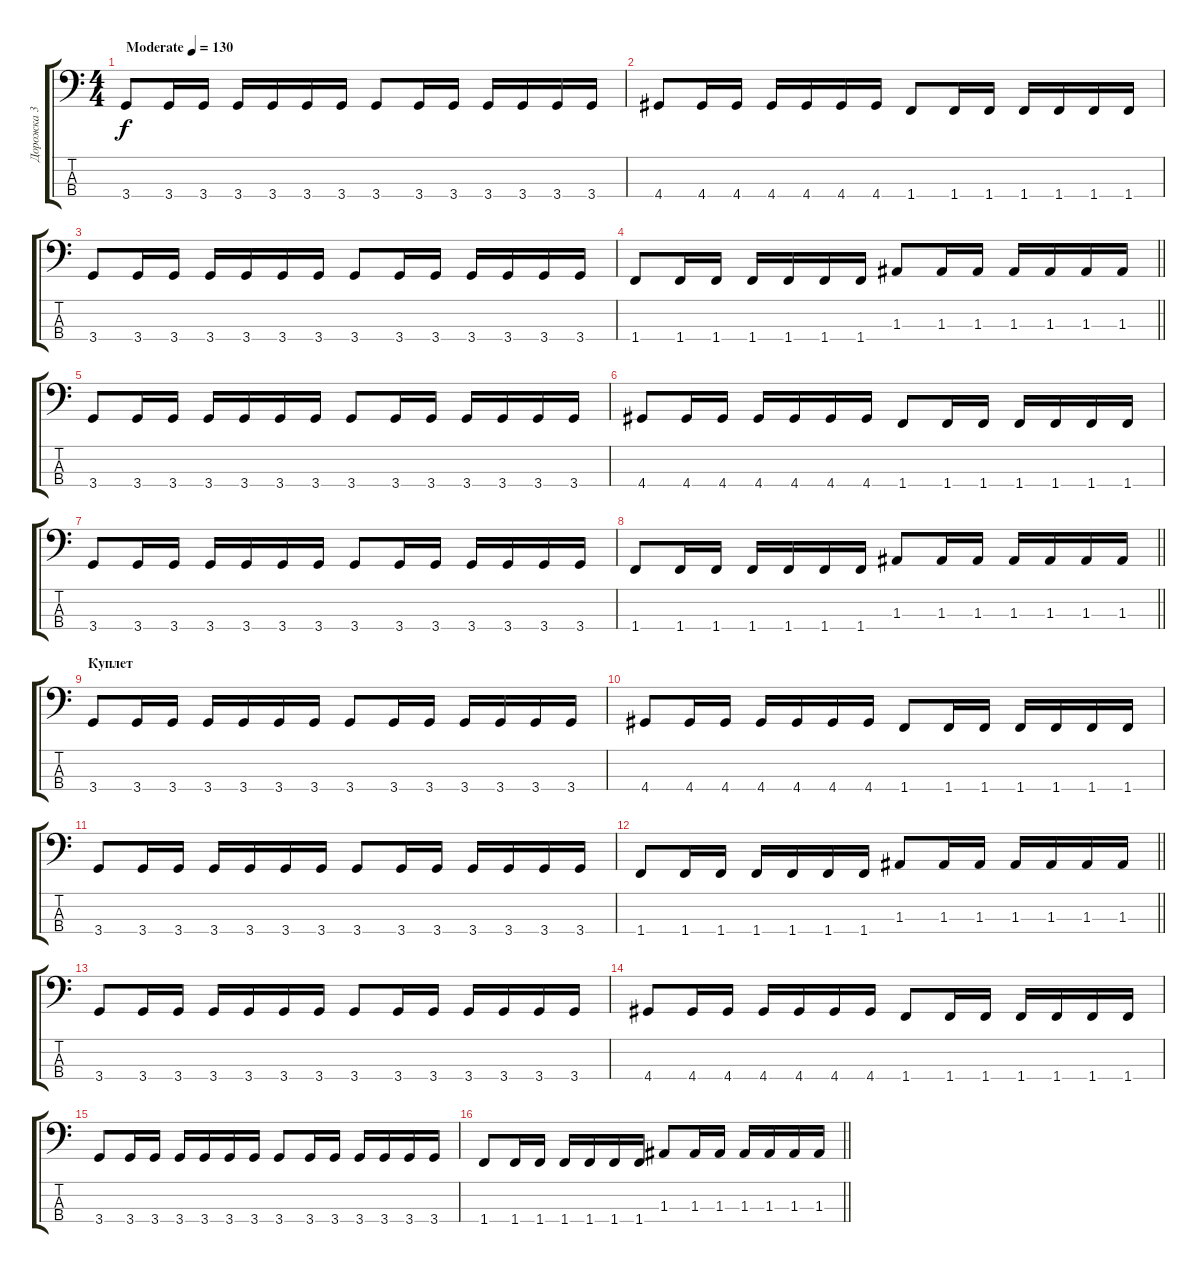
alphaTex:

\track ("Дорожка 3" "Дорожка 3") {instrument electricbasspick}
\staff {score tabs}
\tuning (G2 D2 A1 E1) {hide}
\ts (4 4)
\tempo (130 "Moderate")
\clef f4
\ks c
3.4.8{dy f instrument electricbasspick} 3.4.16 3.4.16 3.4.16 3.4.16 3.4.16 3.4.16 3.4.8 3.4.16 3.4.16 3.4.16 3.4.16 3.4.16 3.4.16 |
4.4.8 4.4.16 4.4.16 4.4.16 4.4.16 4.4.16 4.4.16 1.4.8 1.4.16 1.4.16 1.4.16 1.4.16 1.4.16 1.4.16 |
3.4.8 3.4.16 3.4.16 3.4.16 3.4.16 3.4.16 3.4.16 3.4.8 3.4.16 3.4.16 3.4.16 3.4.16 3.4.16 3.4.16 |
\barLineRight lightlight
1.4.8 1.4.16 1.4.16 1.4.16 1.4.16 1.4.16 1.4.16 1.3.8 1.3.16 1.3.16 1.3.16 1.3.16 1.3.16 1.3.16 |
3.4.8 3.4.16 3.4.16 3.4.16 3.4.16 3.4.16 3.4.16 3.4.8 3.4.16 3.4.16 3.4.16 3.4.16 3.4.16 3.4.16 |
4.4.8 4.4.16 4.4.16 4.4.16 4.4.16 4.4.16 4.4.16 1.4.8 1.4.16 1.4.16 1.4.16 1.4.16 1.4.16 1.4.16 |
3.4.8 3.4.16 3.4.16 3.4.16 3.4.16 3.4.16 3.4.16 3.4.8 3.4.16 3.4.16 3.4.16 3.4.16 3.4.16 3.4.16 |
\barLineRight lightlight
1.4.8 1.4.16 1.4.16 1.4.16 1.4.16 1.4.16 1.4.16 1.3.8 1.3.16 1.3.16 1.3.16 1.3.16 1.3.16 1.3.16 |
\section ("" "Куплет")
3.4.8 3.4.16 3.4.16 3.4.16 3.4.16 3.4.16 3.4.16 3.4.8 3.4.16 3.4.16 3.4.16 3.4.16 3.4.16 3.4.16 |
4.4.8 4.4.16 4.4.16 4.4.16 4.4.16 4.4.16 4.4.16 1.4.8 1.4.16 1.4.16 1.4.16 1.4.16 1.4.16 1.4.16 |
3.4.8 3.4.16 3.4.16 3.4.16 3.4.16 3.4.16 3.4.16 3.4.8 3.4.16 3.4.16 3.4.16 3.4.16 3.4.16 3.4.16 |
\barLineRight lightlight
1.4.8 1.4.16 1.4.16 1.4.16 1.4.16 1.4.16 1.4.16 1.3.8 1.3.16 1.3.16 1.3.16 1.3.16 1.3.16 1.3.16 |
3.4.8 3.4.16 3.4.16 3.4.16 3.4.16 3.4.16 3.4.16 3.4.8 3.4.16 3.4.16 3.4.16 3.4.16 3.4.16 3.4.16 |
4.4.8 4.4.16 4.4.16 4.4.16 4.4.16 4.4.16 4.4.16 1.4.8 1.4.16 1.4.16 1.4.16 1.4.16 1.4.16 1.4.16 |
3.4.8 3.4.16 3.4.16 3.4.16 3.4.16 3.4.16 3.4.16 3.4.8 3.4.16 3.4.16 3.4.16 3.4.16 3.4.16 3.4.16 |
\barLineRight lightlight
1.4.8 1.4.16 1.4.16 1.4.16 1.4.16 1.4.16 1.4.16 1.3.8 1.3.16 1.3.16 1.3.16 1.3.16 1.3.16 1.3.16
